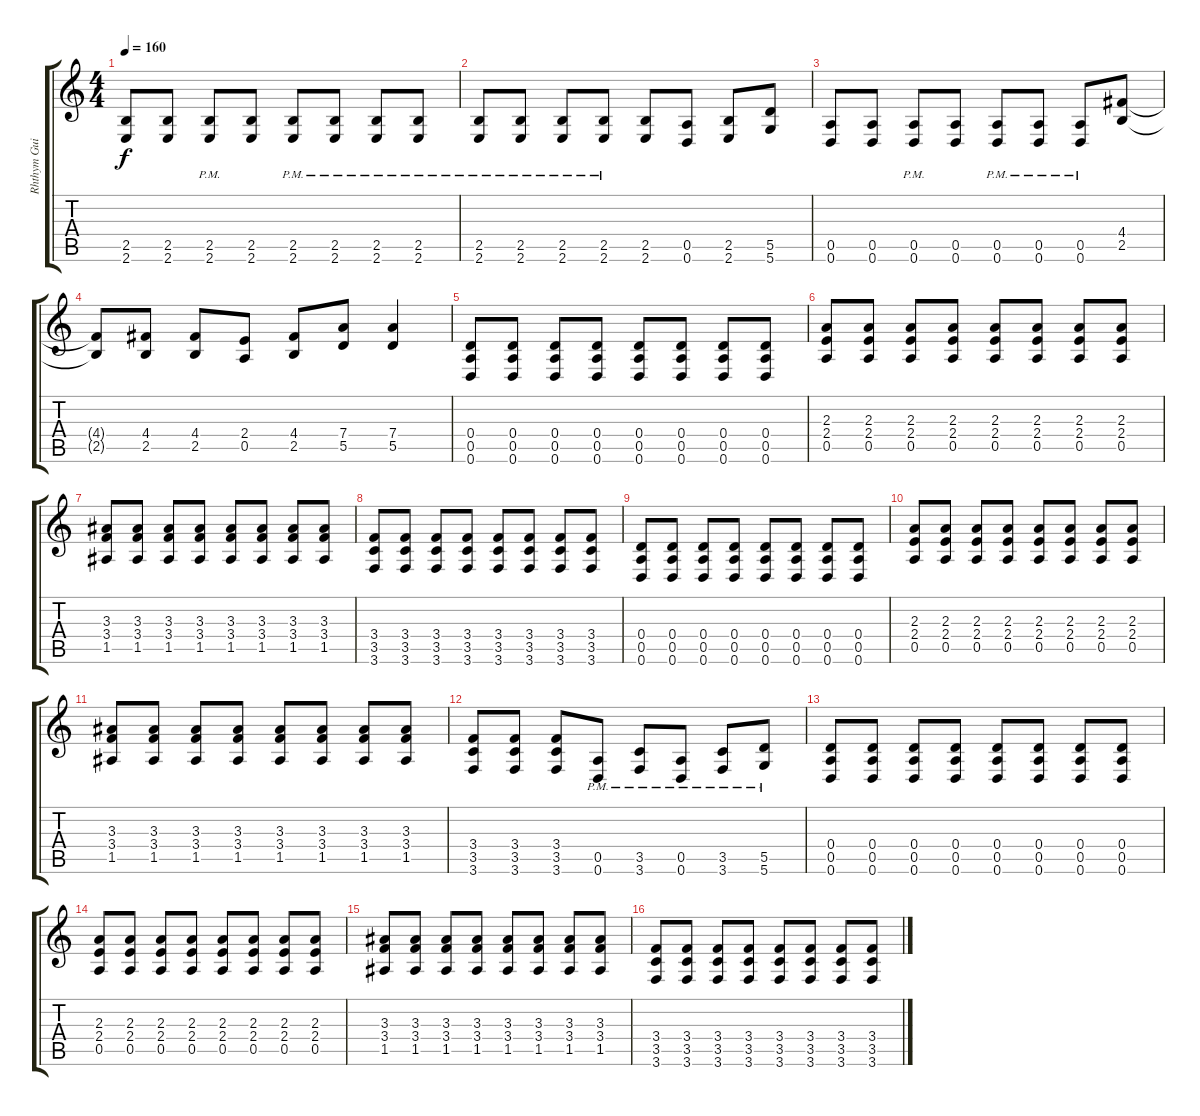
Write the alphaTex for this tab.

\track ("Rhthym Guitar" "Rhthym Gui") {instrument distortionguitar}
\staff {score tabs}
\tuning (E4 B3 G3 D3 A2 D2) {hide}
\ts (4 4)
\tempo 160
\clef g2
\ks c
(2.5 2.6).8{dy f} (2.5 2.6).8 (2.5{pm} 2.6{pm}).8 (2.5 2.6).8 (2.5{pm} 2.6{pm}).8 (2.5{pm} 2.6{pm}).8 (2.5{pm} 2.6{pm}).8 (2.5{pm} 2.6{pm}).8 |
(2.5{pm} 2.6{pm}).8 (2.5{pm} 2.6{pm}).8 (2.5{pm} 2.6{pm}).8 (2.5{pm} 2.6{pm}).8 (2.5 2.6).8 (0.5 0.6).8 (2.5 2.6).8 (5.5 5.6).8 |
(0.5 0.6).8 (0.5 0.6).8 (0.5{pm} 0.6{pm}).8 (0.5 0.6).8 (0.5{pm} 0.6{pm}).8 (0.5{pm} 0.6{pm}).8 (0.5{pm} 0.6{pm}).8 (4.4 2.5).8 |
(4.4{t} 2.5{t}).8 (4.4 2.5).8 (4.4 2.5).8 (2.4 0.5).8 (4.4 2.5).8 (7.4 5.5).8 (7.4 5.5).4 |
(0.4 0.5 0.6).8 (0.4 0.5 0.6).8 (0.4 0.5 0.6).8 (0.4 0.5 0.6).8 (0.4 0.5 0.6).8 (0.4 0.5 0.6).8 (0.4 0.5 0.6).8 (0.4 0.5 0.6).8 |
(2.3 2.4 0.5).8 (2.3 2.4 0.5).8 (2.3 2.4 0.5).8 (2.3 2.4 0.5).8 (2.3 2.4 0.5).8 (2.3 2.4 0.5).8 (2.3 2.4 0.5).8 (2.3 2.4 0.5).8 |
(3.3 3.4 1.5).8 (3.3 3.4 1.5).8 (3.3 3.4 1.5).8 (3.3 3.4 1.5).8 (3.3 3.4 1.5).8 (3.3 3.4 1.5).8 (3.3 3.4 1.5).8 (3.3 3.4 1.5).8 |
(3.4 3.5 3.6).8 (3.4 3.5 3.6).8 (3.4 3.5 3.6).8 (3.4 3.5 3.6).8 (3.4 3.5 3.6).8 (3.4 3.5 3.6).8 (3.4 3.5 3.6).8 (3.4 3.5 3.6).8 |
(0.4 0.5 0.6).8 (0.4 0.5 0.6).8 (0.4 0.5 0.6).8 (0.4 0.5 0.6).8 (0.4 0.5 0.6).8 (0.4 0.5 0.6).8 (0.4 0.5 0.6).8 (0.4 0.5 0.6).8 |
(2.3 2.4 0.5).8 (2.3 2.4 0.5).8 (2.3 2.4 0.5).8 (2.3 2.4 0.5).8 (2.3 2.4 0.5).8 (2.3 2.4 0.5).8 (2.3 2.4 0.5).8 (2.3 2.4 0.5).8 |
(3.3 3.4 1.5).8 (3.3 3.4 1.5).8 (3.3 3.4 1.5).8 (3.3 3.4 1.5).8 (3.3 3.4 1.5).8 (3.3 3.4 1.5).8 (3.3 3.4 1.5).8 (3.3 3.4 1.5).8 |
(3.4 3.5 3.6).8 (3.4 3.5 3.6).8 (3.4 3.5 3.6).8 (0.5{pm} 0.6{pm}).8 (3.5{pm} 3.6{pm}).8 (0.5{pm} 0.6{pm}).8 (3.5{pm} 3.6{pm}).8 (5.5{pm} 5.6{pm}).8 |
(0.4 0.5 0.6).8 (0.4 0.5 0.6).8 (0.4 0.5 0.6).8 (0.4 0.5 0.6).8 (0.4 0.5 0.6).8 (0.4 0.5 0.6).8 (0.4 0.5 0.6).8 (0.4 0.5 0.6).8 |
(2.3 2.4 0.5).8 (2.3 2.4 0.5).8 (2.3 2.4 0.5).8 (2.3 2.4 0.5).8 (2.3 2.4 0.5).8 (2.3 2.4 0.5).8 (2.3 2.4 0.5).8 (2.3 2.4 0.5).8 |
(3.3 3.4 1.5).8 (3.3 3.4 1.5).8 (3.3 3.4 1.5).8 (3.3 3.4 1.5).8 (3.3 3.4 1.5).8 (3.3 3.4 1.5).8 (3.3 3.4 1.5).8 (3.3 3.4 1.5).8 |
(3.4 3.5 3.6).8 (3.4 3.5 3.6).8 (3.4 3.5 3.6).8 (3.4 3.5 3.6).8 (3.4 3.5 3.6).8 (3.4 3.5 3.6).8 (3.4 3.5 3.6).8 (3.4 3.5 3.6).8
